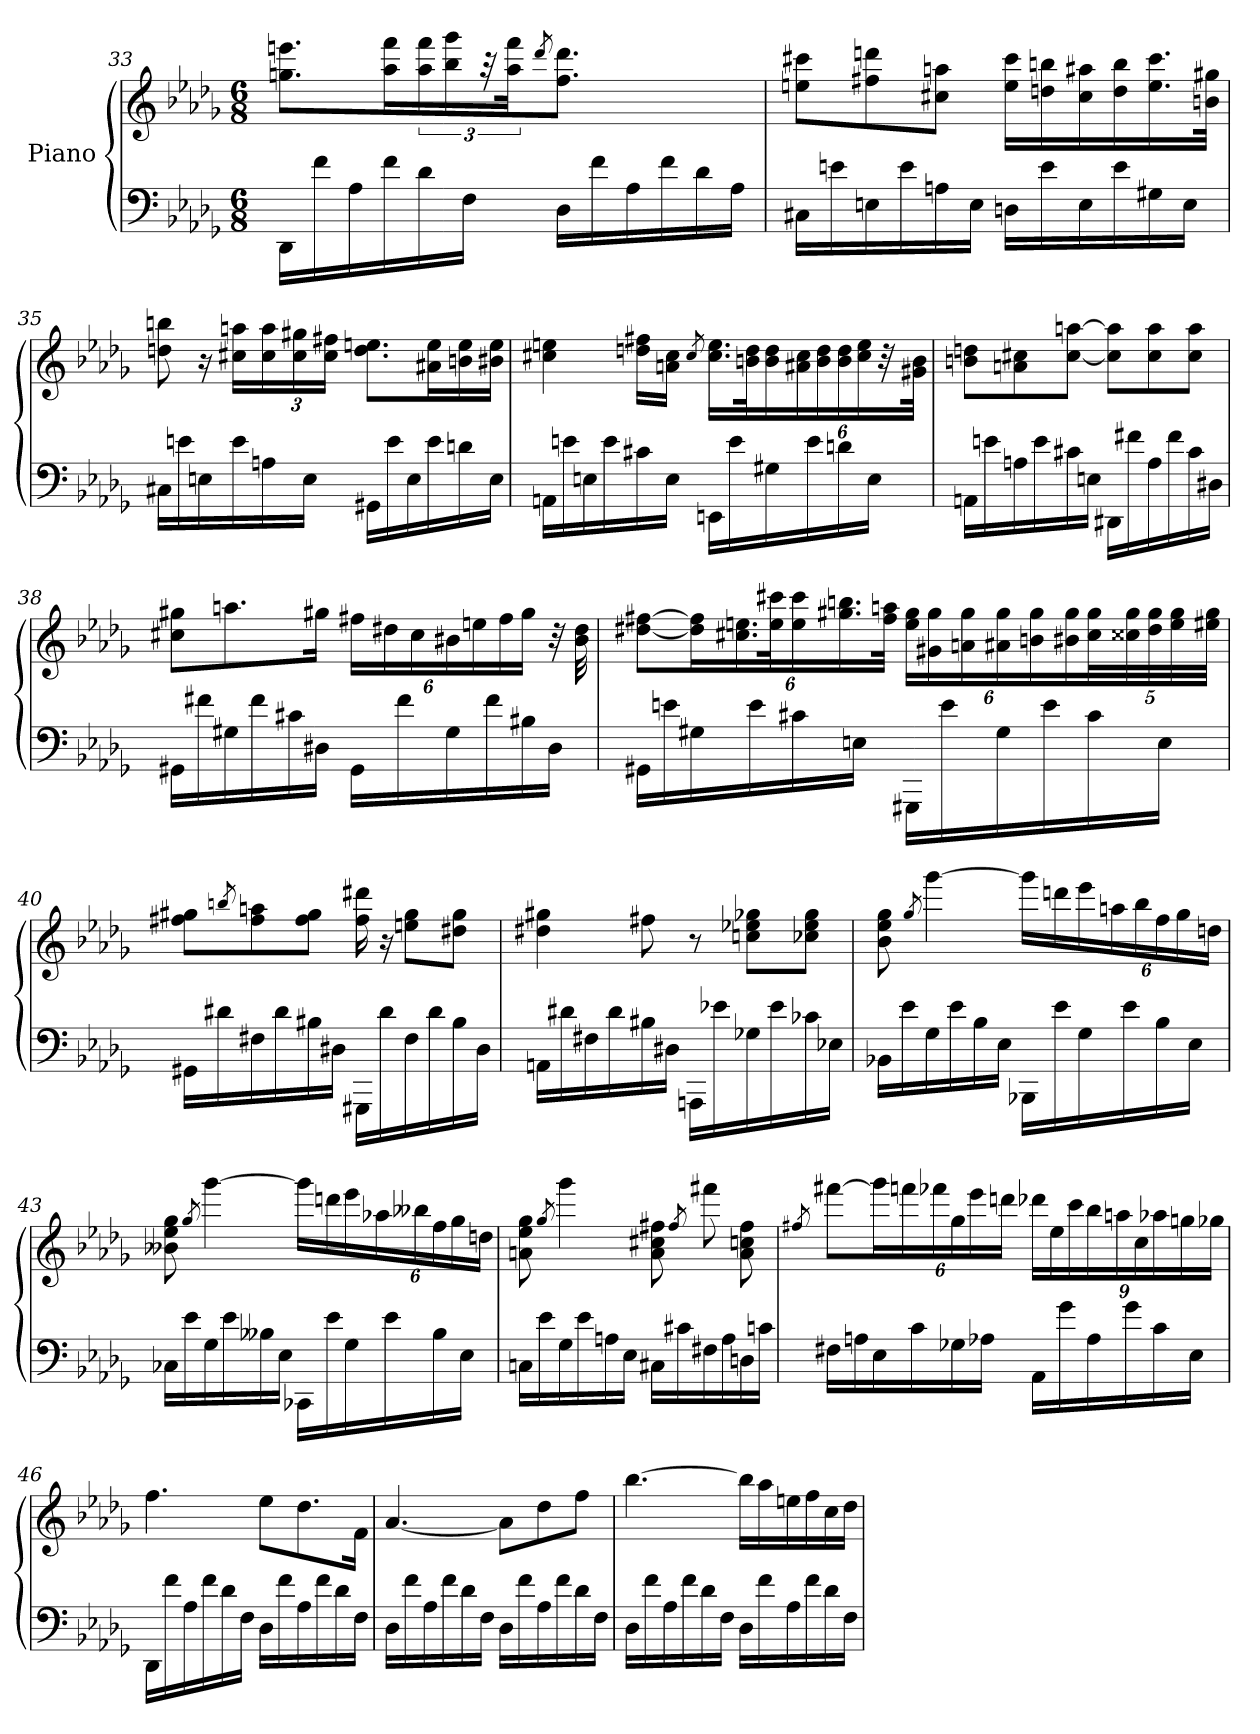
**kern	**kern
*part1	*part1
*staff2	*staff1
*I"Piano	*
!!LO:LB:g=z
*clefF4	*clefG2
*k[b-e-a-d-g-]	*k[b-e-a-d-g-]
*M6/8	*M6/8
=33	=33
16DD-\LL	8.ggn\ 8.eeen\L
16f\	.
16A-\	.
16f\	16aa-\ 16fff\L
16d-\	24aa-\ 24fff\
.	24bb-\ 24ggg-\JJ
16F\JJ	.
.	48r
.	48aa-\ 48fff\
.	8qddd-/
16D-\LL	4.ff\ 4.ddd-\
16f\	.
16A-\	.
16f\	.
16d-\	.
16A-\JJ	.
=34	=34
16C#X\LL	8een\ 8ccc#X\L
16en\	.
16En\	8ff#X\ 8dddn\
16e\	.
16An\	8cc#X\ 8aan\J
16E\JJ	.
16Dn\LL	16ee\ 16ccc#\LL
16e\	16ddn\ 16bbn\
16E\	16cc#\ 16aa#X\
16e\	16dd\ 16bb\
16G#X\	16.ee\ 16.ccc#\
16E\JJ	.
.	32bn\ 32gg#X\JJk
=35	=35
16C#X\LL	8ddn\ 8bbn\
16en\	.
16En\	16r
16e\	16cc#X\ 16aan\LL
*	*Xbrackettup
16An\	24cc#\ 24aa\
.	24cc#\ 24gg#X\
16E\JJ	.
.	24cc#\ 24ff#X\JJ
16GG#X\LL	8.dd\ 8.een\L
16e\	.
16E\	.
16e\	16a#X\ 16ee\L
16dn\	16bn\ 16ee\
16E\JJ	16b#X\ 16ee\JJ
=36	=36
16AAn\LL	4cc#X\ 4een\
16en\	.
16En\	.
16e\	.
16c#X\	16ddn\ 16ff#X\LL
16E\JJ	16an\ 16cc#\JJ
.	8qcc#/
16EEn\LL	16.cc#\ 16.ee\LL
16e\	.
.	32bn\ 32dd\K
16G#X\	24b\ 24dd\
.	24a#X\ 24cc#\
16e\	.
.	24b\ 24dd\
*	*brackettup
16dn\	24b\ 24dd\
.	24cc#\ 24ee\JJ
16E\JJ	.
.	48r
.	48g#X/ 48b/
=37	=37
16AAn\LL	8bn\ 8ddn\L
16en\	.
16An\	8an\ 8cc#X\
16e\	.
16c#X\	[8cc#\ [8aan\J
16En\JJ	.
16DD#X\LL	8cc#\] 8aa\]L
16f#X\	.
16A\	8cc#\ 8aa\
16f#\	.
16c#\	8cc#\ 8aa\J
16D#X\JJ	.
=38	=38
16GG#X\LL	8cc#X\ 8gg#X\L
16f#X\	.
16G#X\	8.aan\
16f#\	.
16c#X\	.
16D#X\JJ	16gg#X\Jk
*	*Xbrackettup
16GG#\LL	24ff#X\LL
.	24dd#X\
16f#\	.
.	24cc#\
16G#\	24b#X\
.	24een\
16f#\	.
.	24ff#\
16B#X\	16gg#\JJ
16D#\JJ	32r
.	32b#\ 32dd#\
!!LO:LB:g=z
=39	=39
16GG#X\LL	[8dd#X\ [8ff#X\L
16en\	.
16G#X\	24dd#\] 24ff#\]L
.	24.cc#X\ 24.een\
16e\	.
.	48ee\ 48ccc#X\K
16c#X\	24ee\ 24ccc#\
.	24.gg#X\ 24.bbn\
16En\JJ	.
.	48ff#\ 48aan\JJk
16GGG#X\LL	24ee\ 24gg#\LL
.	24g#X\ 24gg#\
16e\	.
.	24an\ 24gg#\
16G#\	24a#X\ 24gg#\
.	24bn\ 24gg#\
16e\	.
.	24b#X\ 24gg#\
16c#\	40cc#\ 40gg#\L
.	40cc##X\ 40gg#\
.	40dd#\ 40gg#\
16E\JJ	.
.	40ee\ 40gg#\
.	40ee#X\ 40gg#\JJJ
=40	=40
16GG#X\LL	8ff#X\ 8gg#X\L
16d#X\	.
.	8qbbn/
16F#X\	8ff#\ 8aan\
16d#\	.
16B#X\	8ff#\ 8gg#\J
16D#X\JJ	.
16GGG#X\LL	16ff#\ 16ddd#X\
16d#\	16r
16F#\	8een\ 8gg#\L
16d#\	.
16B#\	8dd#X\ 8gg#\J
16D#\JJ	.
=41	=41
16AAn\LL	4dd#X\ 4gg#X\
16d#X\	.
16F#X\	.
16d#\	.
16B#X\	8ff#X\
16D#X\JJ	.
16AAAn\LL	8r
16e-X\	.
16G-X\	8ccn\ 8ee-X\ 8gg-X\L
16e-\	.
16c-X\	8cc-X\ 8ee-\ 8gg-\J
16E-X\JJ	.
=42	=42
16BB-X\LL	8b-\ 8ee-\ 8gg-\
16e-\	.
.	8qgg-/
16G-\	[4ggg-\
16e-\	.
16B-\	.
16E-\JJ	.
16BBB-X\LL	16ggg-\LL]
16e-\	16dddn\
16G-\	24eee-\
.	24aan\
16e-\	.
.	24bb-\
16B-\	24ff\
.	24gg-\
16E-\JJ	.
.	24ddn\JJ
=43	=43
16C-X\LL	8b--X\ 8ee-\ 8gg-\
16e-\	.
.	8qgg-/
16G-\	[4ggg-\
16e-\	.
16B--X\	.
16E-\JJ	.
16CC-X\LL	16ggg-\LL]
16e-\	16dddn\
16G-\	24eee-\
.	24aa-X\
16e-\	.
.	24bb--X\
16B--\	24ff\
.	24gg-\
16E-\JJ	.
.	24ddn\JJ
=44	=44
16Cn\LL	8an\ 8ee-\ 8gg-\
16e-\	.
.	8qgg-/
16G-\	4ggg-\
16e-\	.
16An\	.
16E-\JJ	.
16C#X\LL	8a\ 8cc#X\ 8ff#X\
16c#X\	.
.	8qff#/
16F#X\	8fff#X\
16A\	.
16Dn\	8a\ 8ccn\ 8ff#\
16cn\JJ	.
!!LO:LB:g=z
=45	=45
.	8qff#X/
16F#X\LL	[8fff#X\L
16An\	.
16E-\	24ggg-\L]
.	24fffn\
16c\	.
.	24fff-X\
16G-X\	24gg-\
.	24eee-\
16A-X\JJ	.
.	24dddn\JJ
16AA-\LL	24ddd-X\LL
.	24ee-\
16g-\	.
.	24ccc\
16A-\	24bb-\
.	24aan\
16g-\	.
.	24cc\
16c\	24aa-X\
.	24ggn\
16E-\JJ	.
.	24gg-X\JJ
=46	=46
16DD-\LL	4.ff\
16f\	.
16A-\	.
16f\	.
16d-\	.
16F\JJ	.
16D-\LL	8ee-\L
16f\	.
16A-\	8.dd-\
16f\	.
16d-\	.
16F\JJ	16f\Jk
=47	=47
16D-\LL	[4.a-/
16f\	.
16A-\	.
16f\	.
16d-\	.
16F\JJ	.
16D-\LL	8a-\L]
16f\	.
16A-\	8dd-\
16f\	.
16d-\	8ff\J
16F\JJ	.
=48	=48
16D-\LL	[4.bb-\
16f\	.
16A-\	.
16f\	.
16d-\	.
16F\JJ	.
16D-\LL	16bb-\LL]
16f\	16aa-\
16A-\	16een\
16f\	16ff\
16d-\	16cc\
16F\JJ	16dd-\JJ
=	=
*-	*-
